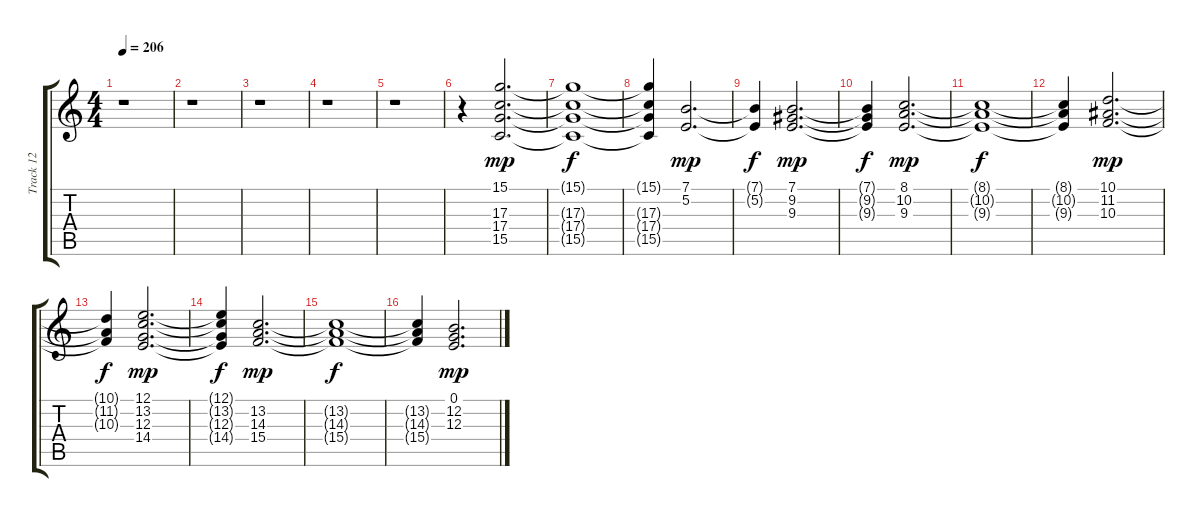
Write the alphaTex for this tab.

\track ("Track 12" "Track 12") {instrument stringensemble1}
\staff {score tabs}
\tuning (E4 B3 G3 D3 A2 E2) {hide}
\ts (4 4)
\tempo 206
\clef g2
\ks c
r.1{dy f} |
r.1 |
r.1 |
r.1 |
r.1 |
r.4 (15.1 17.3 17.4 15.5).2{d dy mp} |
(15.1{t} 17.3{t} 17.4{t} 15.5{t}).1{dy f} |
(15.1{t} 17.3{t} 17.4{t} 15.5{t}).4 (7.1 5.2).2{d dy mp} |
(7.1{t} 5.2{t}).4{dy f} (7.1 9.2 9.3).2{d dy mp} |
(7.1{t} 9.2{t} 9.3{t}).4{dy f} (8.1 10.2 9.3).2{d dy mp} |
(8.1{t} 10.2{t} 9.3{t}).1{dy f} |
(8.1{t} 10.2{t} 9.3{t}).4 (10.1 11.2 10.3).2{d dy mp} |
(10.1{t} 11.2{t} 10.3{t}).4{dy f} (12.1 13.2 12.3 14.4).2{d dy mp} |
(12.1{t} 13.2{t} 12.3{t} 14.4{t}).4{dy f} (13.2 14.3 15.4).2{d dy mp} |
(13.2{t} 14.3{t} 15.4{t}).1{dy f} |
(13.2{t} 14.3{t} 15.4{t}).4 (0.1 12.2 12.3).2{d dy mp}
